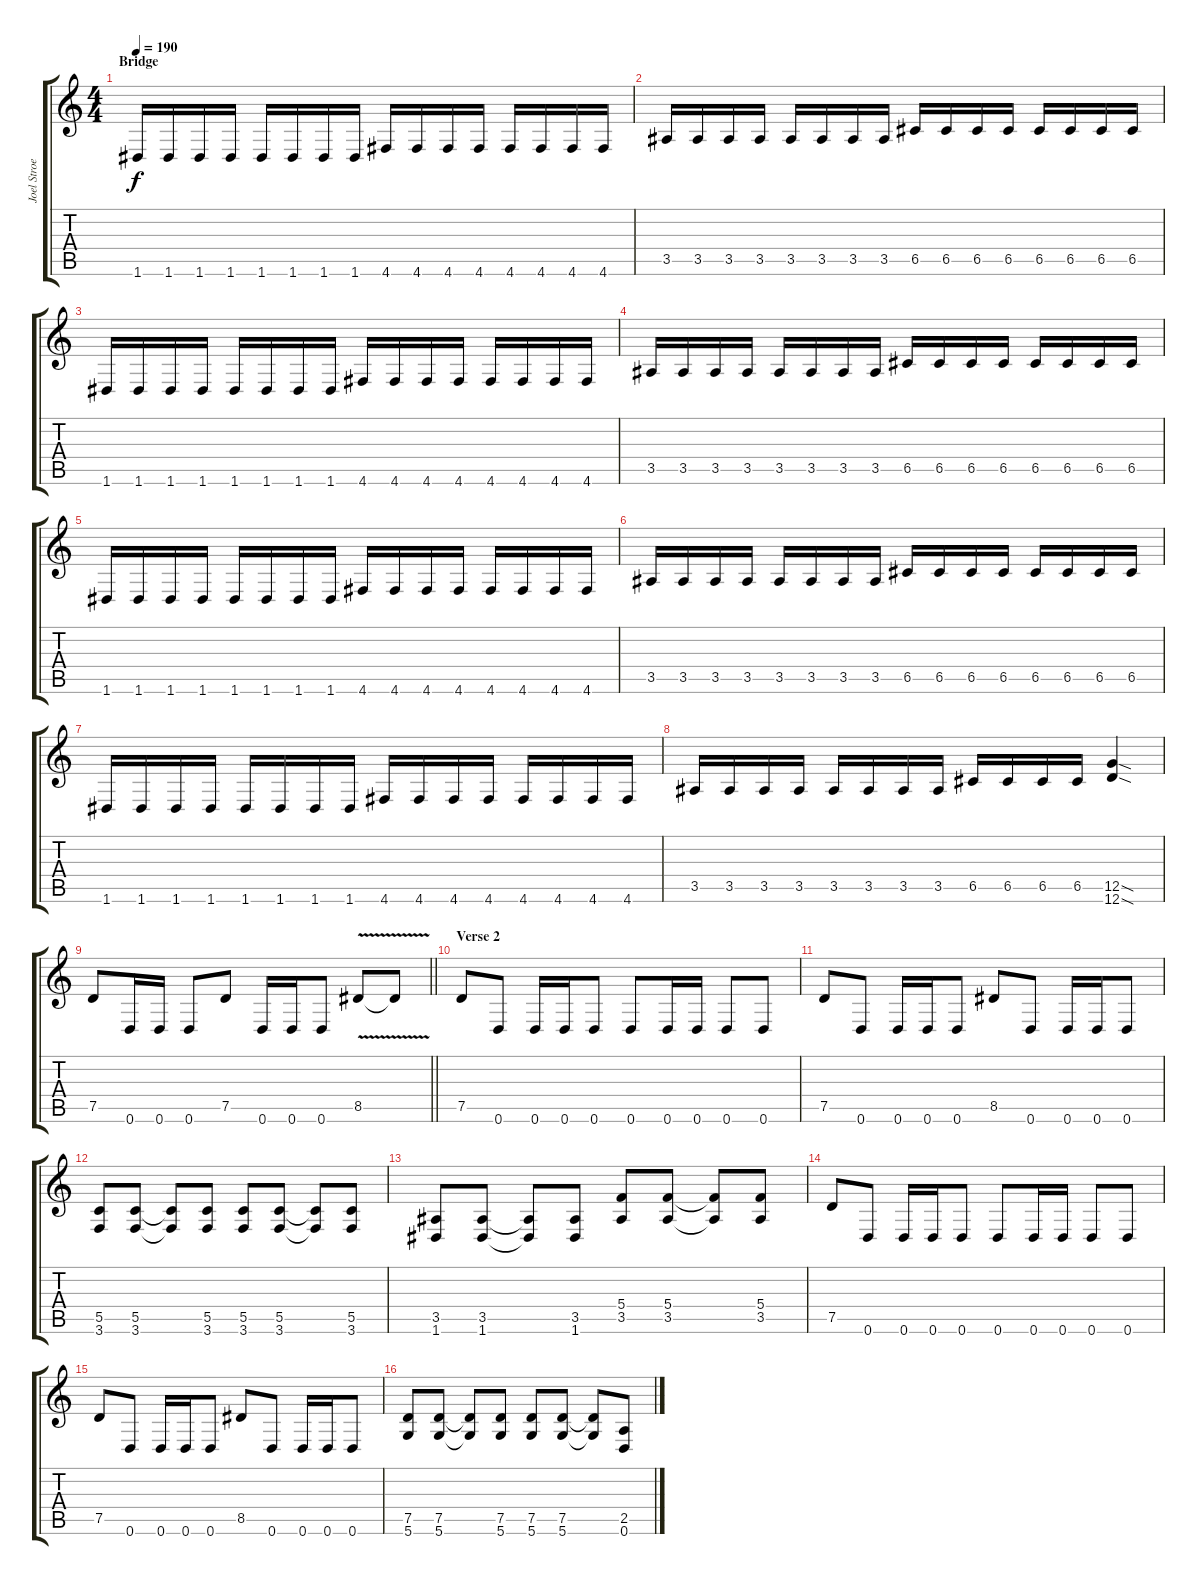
\track ("Joel Stroetzel" "Joel Stroe") {instrument distortionguitar}
\staff {score tabs}
\tuning (D4 A3 F3 C3 G2 D2) {hide}
\ts (4 4)
\section ("" "Bridge")
\tempo 190
\clef g2
\ks c
1.6.16{dy f} 1.6.16 1.6.16 1.6.16 1.6.16 1.6.16 1.6.16 1.6.16 4.6.16 4.6.16 4.6.16 4.6.16 4.6.16 4.6.16 4.6.16 4.6.16 |
3.5.16 3.5.16 3.5.16 3.5.16 3.5.16 3.5.16 3.5.16 3.5.16 6.5.16 6.5.16 6.5.16 6.5.16 6.5.16 6.5.16 6.5.16 6.5.16 |
1.6.16 1.6.16 1.6.16 1.6.16 1.6.16 1.6.16 1.6.16 1.6.16 4.6.16 4.6.16 4.6.16 4.6.16 4.6.16 4.6.16 4.6.16 4.6.16 |
3.5.16 3.5.16 3.5.16 3.5.16 3.5.16 3.5.16 3.5.16 3.5.16 6.5.16 6.5.16 6.5.16 6.5.16 6.5.16 6.5.16 6.5.16 6.5.16 |
1.6.16 1.6.16 1.6.16 1.6.16 1.6.16 1.6.16 1.6.16 1.6.16 4.6.16 4.6.16 4.6.16 4.6.16 4.6.16 4.6.16 4.6.16 4.6.16 |
3.5.16 3.5.16 3.5.16 3.5.16 3.5.16 3.5.16 3.5.16 3.5.16 6.5.16 6.5.16 6.5.16 6.5.16 6.5.16 6.5.16 6.5.16 6.5.16 |
1.6.16 1.6.16 1.6.16 1.6.16 1.6.16 1.6.16 1.6.16 1.6.16 4.6.16 4.6.16 4.6.16 4.6.16 4.6.16 4.6.16 4.6.16 4.6.16 |
3.5.16 3.5.16 3.5.16 3.5.16 3.5.16 3.5.16 3.5.16 3.5.16 6.5.16 6.5.16 6.5.16 6.5.16 (12.5{sod} 12.6{sod}).4 |
\barLineRight lightlight
7.5.8 0.6.16 0.6.16 0.6.8 7.5.8 0.6.16 0.6.16 0.6.8 8.5{v}.8 8.5{t}.8 |
\section ("" "Verse 2")
7.5.8 0.6.8 0.6.16 0.6.16 0.6.8 0.6.8 0.6.16 0.6.16 0.6.8 0.6.8 |
7.5.8 0.6.8 0.6.16 0.6.16 0.6.8 8.5.8 0.6.8 0.6.16 0.6.16 0.6.8 |
(5.5 3.6).8 (5.5 3.6).8 (5.5{t} 3.6{t}).8 (5.5 3.6).8 (5.5 3.6).8 (5.5 3.6).8 (5.5{t} 3.6{t}).8 (5.5 3.6).8 |
(3.5 1.6).8 (3.5 1.6).8 (3.5{t} 1.6{t}).8 (3.5 1.6).8 (5.4 3.5).8 (5.4 3.5).8 (5.4{t} 3.5{t}).8 (5.4 3.5).8 |
7.5.8 0.6.8 0.6.16 0.6.16 0.6.8 0.6.8 0.6.16 0.6.16 0.6.8 0.6.8 |
7.5.8 0.6.8 0.6.16 0.6.16 0.6.8 8.5.8 0.6.8 0.6.16 0.6.16 0.6.8 |
(7.5 5.6).8 (7.5 5.6).8 (7.5{t} 5.6{t}).8 (7.5 5.6).8 (7.5 5.6).8 (7.5 5.6).8 (7.5{t} 5.6{t}).8 (2.5 0.6).8
